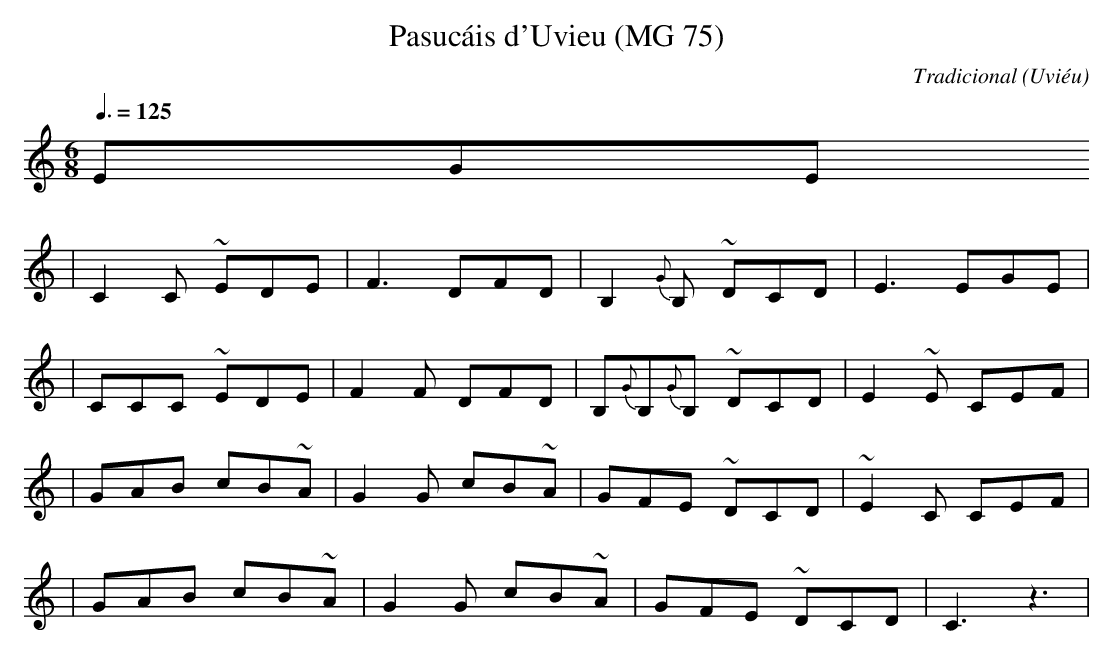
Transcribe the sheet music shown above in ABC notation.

X:1
T:Pasucáis d'Uvieu (MG 75)
C:Tradicional
O:Uviéu
E:Comp.
M:6/8
L:1/8
Q:3/8=125
K:C
EGE
|C2 C ~EDE|F3 DFD|B,2 {G}B, ~DCD|E3 EGE|
|CCC ~EDE|F2 F DFD|B,{G}B,{G}B, ~DCD|E2 ~E CEF|
|GAB cB~A|G2 G cB~A|GFE ~DCD|~E2 C CEF|
|GAB cB~A|G2 G cB~A|GFE ~DCD|C3 z3|
